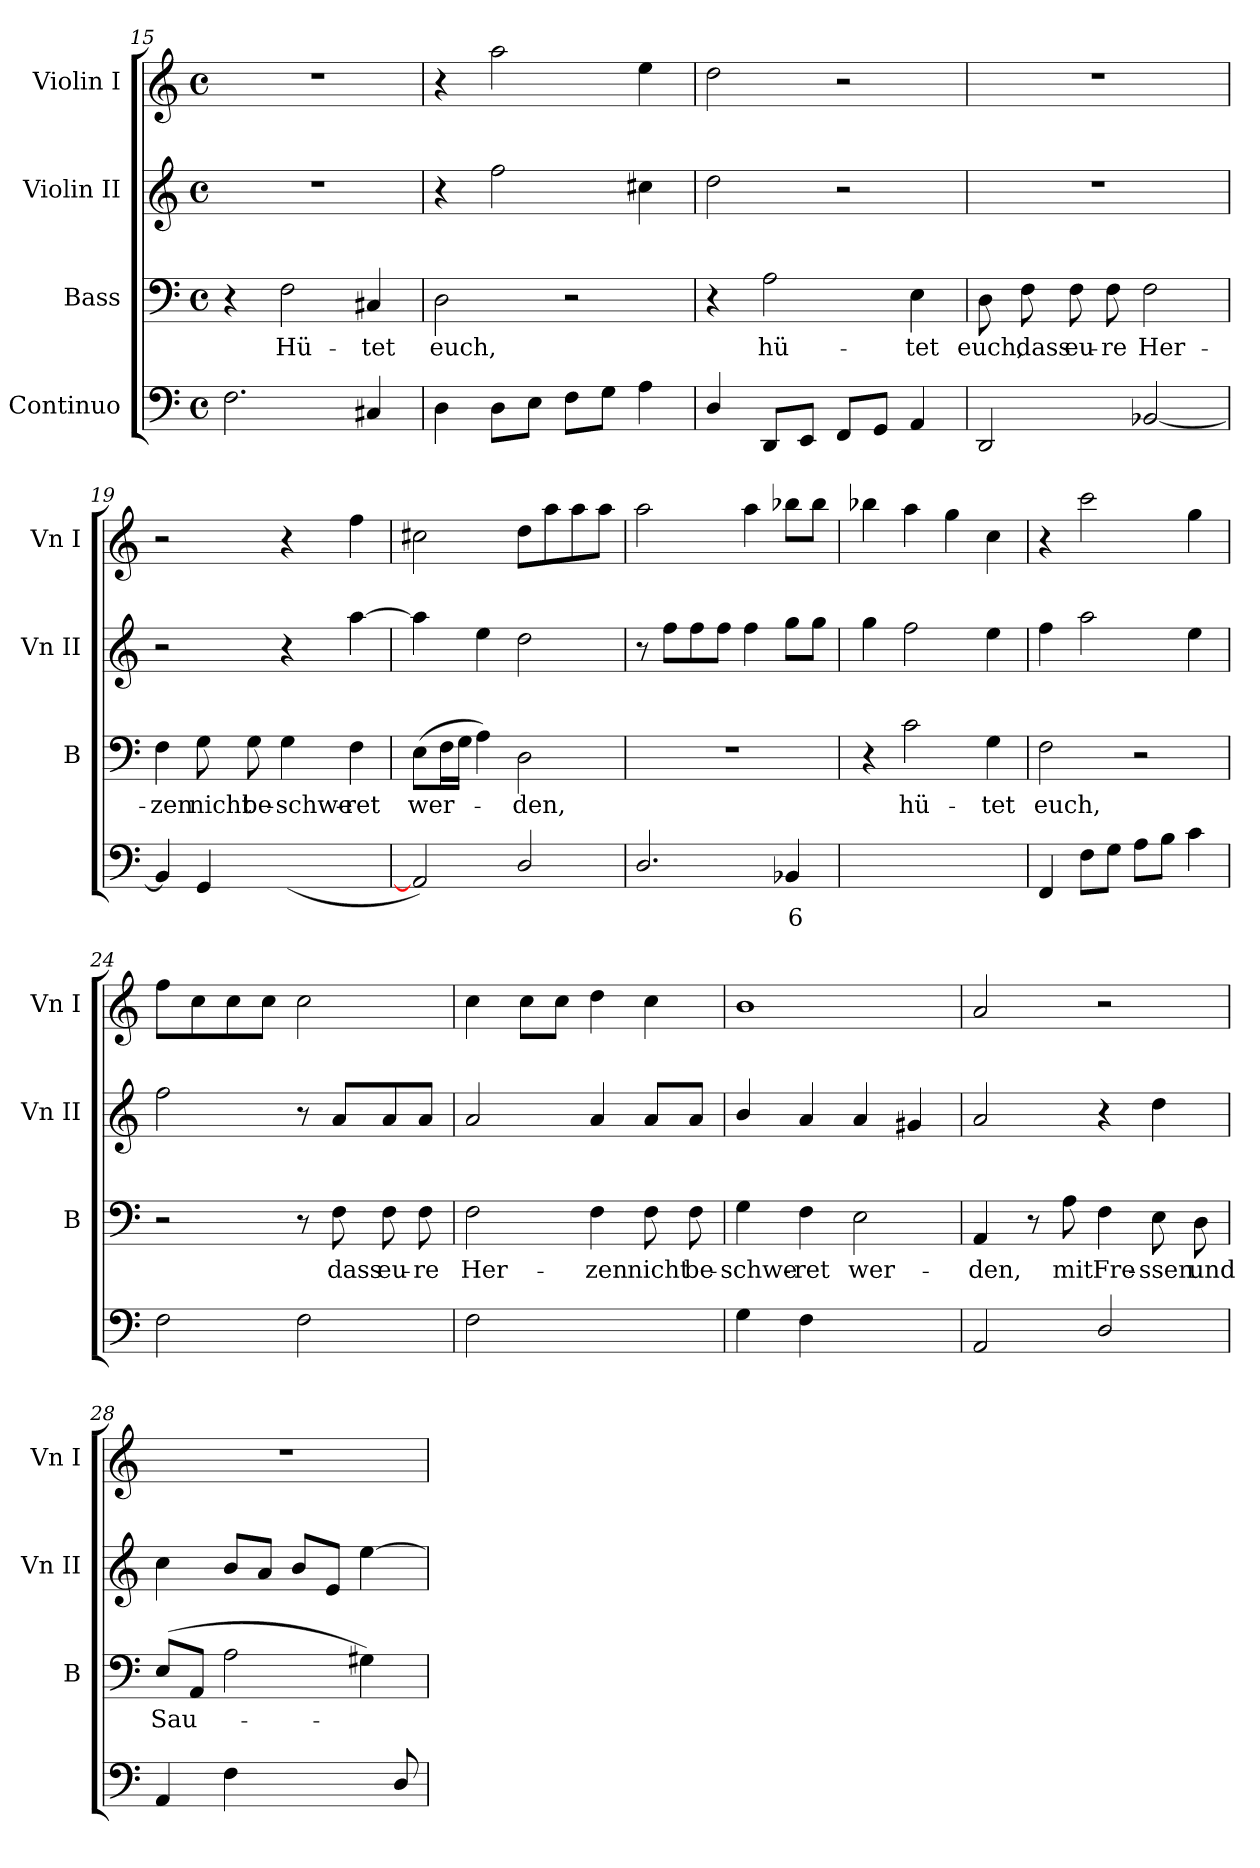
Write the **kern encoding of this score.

**kern	**text	**kern	**text	**kern	**kern
*part4	*part4	*part3	*part3	*part2	*part1
*staff4	*staff4	*staff3	*staff3	*staff2	*staff1
*I"Continuo	*	*I"Bass	*	*I"Violin II	*I"Violin I
*	*	*I'B	*	*I'Vn II	*I'Vn I
*clefF4	*	*clefF4	*	*clefG2	*clefG2
*k[]	*	*k[]	*	*k[]	*k[]
*C:	*	*C:	*	*C:	*C:
*M4/4	*	*M4/4	*	*M4/4	*M4/4
*met(c)	*	*met(c)	*	*met(c)	*met(c)
=15	=15	=15	=15	=15	=15
2.F	.	4r	.	1r	1r
!	!	!	!LO:LY:b	!	!
.	.	2F	Hü-	.	.
!	!	!	!LO:LY:b	!	!
4C#X	.	4C#X	-tet	.	.
=16	=16	=16	=16	=16	=16
!	!	!	!LO:LY:b	!	!
4D	.	2D	euch,	4r	4r
8DL	.	.	.	2ff	2aa
8EJ	.	.	.	.	.
8FL	.	2r	.	.	.
8GJ	.	.	.	.	.
4A	.	.	.	4cc#X	4ee
=17	=17	=17	=17	=17	=17
4D/	.	4r	.	2dd	2dd
!	!	!	!LO:LY:b	!	!
8DDL	.	2A	hü-	.	.
8EEJ	.	.	.	.	.
8FFL	.	.	.	2r	2r
8GGJ	.	.	.	.	.
!	!	!	!LO:LY:b	!	!
4AA	.	4E	-tet	.	.
=18	=18	=18	=18	=18	=18
!	!	!	!LO:LY:b	!	!
2DD	.	8D	euch,	1r	1r
!	!	!	!LO:LY:b	!	!
.	.	8F	dass	.	.
!	!	!	!LO:LY:b	!	!
.	.	8F	eu-	.	.
!	!	!	!LO:LY:b	!	!
.	.	8F	-re	.	.
!	!	!	!LO:LY:b	!	!
[2BB-X	.	2F	Her-	.	.
!!LO:LB:g=z
=19	=19	=19	=19	=19	=19
!	!	!	!LO:LY:b	!	!
4BB-]	.	4F	-zen	2r	2r
!	!	!	!LO:LY:b	!	!
4GG	.	8G	nicht	.	.
!	!	!	!LO:LY:b	!	!
.	.	8G	be-	.	.
!	!	!	!LO:LY:b	!	!
(<[4AAyy	.	4G	-schwe-	4r	4r
!	!LO:LY:b	!	!LO:LY:b	!	!
4AAyy_	4	4F	-ret	[4aa	4ff
=20	=20	=20	=20	=20	=20
!	!	!	!LO:LY:b	!	!
2AA])	.	(>8EL	wer-	4aa]	2cc#X
.	.	16FL	.	.	.
.	.	16GJJ	.	.	.
.	.	4A)	.	4ee	.
!	!	!	!LO:LY:b	!	!
2D/	.	2D	den,	2dd	8ddL
.	.	.	.	.	8aa
.	.	.	.	.	8aa
.	.	.	.	.	8aaJ
=21	=21	=21	=21	=21	=21
2.D/	.	1r	.	8r	2aa
.	.	.	.	8ffL	.
.	.	.	.	8ff	.
.	.	.	.	8ffJ	.
.	.	.	.	4ff	4aa
!	!LO:LY:b	!	!	!	!
4BB-X	6	.	.	8ggL	8bb-XL
.	.	.	.	8ggJ	8bb-J
=22	=22	=22	=22	=22	=22
!	!LO:LY:b	!	!	!	!
[4Cyy	3	4r	.	4gg	4bb-X
!	!LO:LY:b	!	!LO:LY:b	!	!
2Cyy_	4	2c	hü-	2ff	4aa
.	.	.	.	.	4gg
!	!LO:LY:b	!	!LO:LY:b	!	!
4Cyy]	3	4G	-tet	4ee	4cc
=23	=23	=23	=23	=23	=23
!	!	!	!LO:LY:b	!	!
4FF	.	2F	euch,	4ff	4r
8FL	.	.	.	2aa	2ccc
8GJ	.	.	.	.	.
8AL	.	2r	.	.	.
8BJ	.	.	.	.	.
4c	.	.	.	4ee	4gg
=24	=24	=24	=24	=24	=24
2F	.	2r	.	2ff	8ffL
.	.	.	.	.	8cc
.	.	.	.	.	8cc
.	.	.	.	.	8ccJ
2F	.	8r	.	8r	2cc
!	!	!	!LO:LY:b	!	!
.	.	8F	dass	8aL	.
!	!	!	!LO:LY:b	!	!
.	.	8F	eu-	8a	.
!	!	!	!LO:LY:b	!	!
.	.	8F	-re	8aJ	.
!!LO:LB:g=z
=25	=25	=25	=25	=25	=25
!	!	!	!LO:LY:b	!	!
2F	.	2F	Her-	2a	4cc
.	.	.	.	.	8ccL
.	.	.	.	.	8ccJ
!	!LO:LY:b	!	!LO:LY:b	!	!
[4Fyy	6	4F	-zen	4a	4dd
!	!LO:LY:b	!	!LO:LY:b	!	!
4Fyy]	5	8F	nicht	8aL	4cc
!	!	!	!LO:LY:b	!	!
.	.	8F	be-	8aJ	.
=26	=26	=26	=26	=26	=26
!	!	!	!LO:LY:b	!	!
4G	.	4G	-schwe-	4b/	1b
!	!	!	!LO:LY:b	!	!
4F	.	4F	-ret	4a	.
!	!LO:LY:b	!	!LO:LY:b	!	!
[4Eyy	4	2E	wer-	4a	.
4Eyy]	.	.	.	4g#X	.
=27	=27	=27	=27	=27	=27
!	!	!	!LO:LY:b	!	!
2AA	.	4AA	-den,	2a	2a
.	.	8r	.	.	.
!	!	!	!LO:LY:b	!	!
.	.	8A	mit	.	.
!	!	!	!LO:LY:b	!	!
2D/	.	4F	Fre-	4r	2r
!	!	!	!LO:LY:b	!	!
.	.	8E	-ssen	4dd	.
!	!	!	!LO:LY:b	!	!
.	.	8D	und	.	.
=28	=28	=28	=28	=28	=28
!	!	!	!LO:LY:b	!	!
4AA	.	(>8EL	Sau-	4cc	1r
.	.	8AAJ	.	.	.
4F	.	2A	.	8bL	.
.	.	.	.	8aJ	.
!	!LO:LY:b	!	!	!	!
[4Eyy	4	.	.	8bL	.
.	.	.	.	8eJ	.
8Eyy]	.	4G#X)	.	[4ee	.
8D/	.	.	.	.	.
=	=	=	=	=	=
*-	*-	*-	*-	*-	*-
